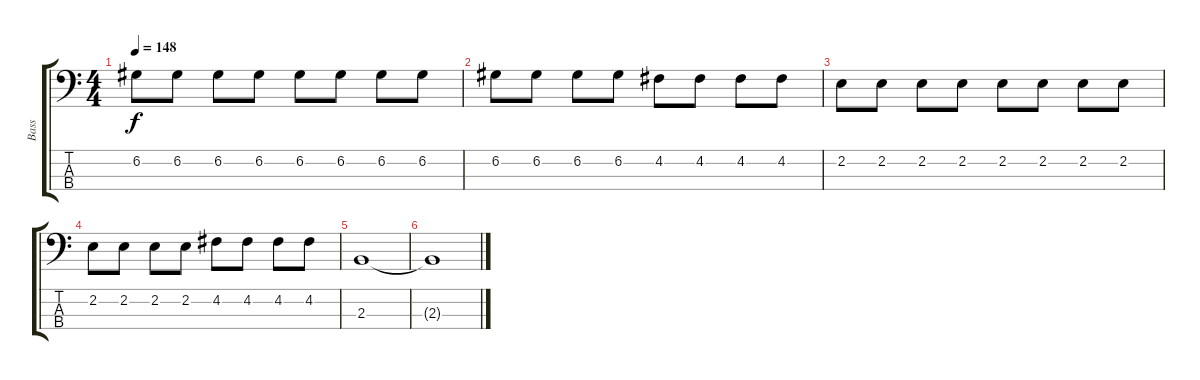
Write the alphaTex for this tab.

\track ("Bass" "Bass") {instrument electricbassfinger}
\staff {score tabs}
\tuning (G2 D2 A1 E1) {hide}
\ts (4 4)
\tempo 148
\clef f4
\ks c
6.2.8{dy f} 6.2.8 6.2.8 6.2.8 6.2.8 6.2.8 6.2.8 6.2.8 |
6.2.8 6.2.8 6.2.8 6.2.8 4.2.8 4.2.8 4.2.8 4.2.8 |
2.2.8 2.2.8 2.2.8 2.2.8 2.2.8 2.2.8 2.2.8 2.2.8 |
2.2.8 2.2.8 2.2.8 2.2.8 4.2.8 4.2.8 4.2.8 4.2.8 |
2.3.1 |
2.3{t}.1
